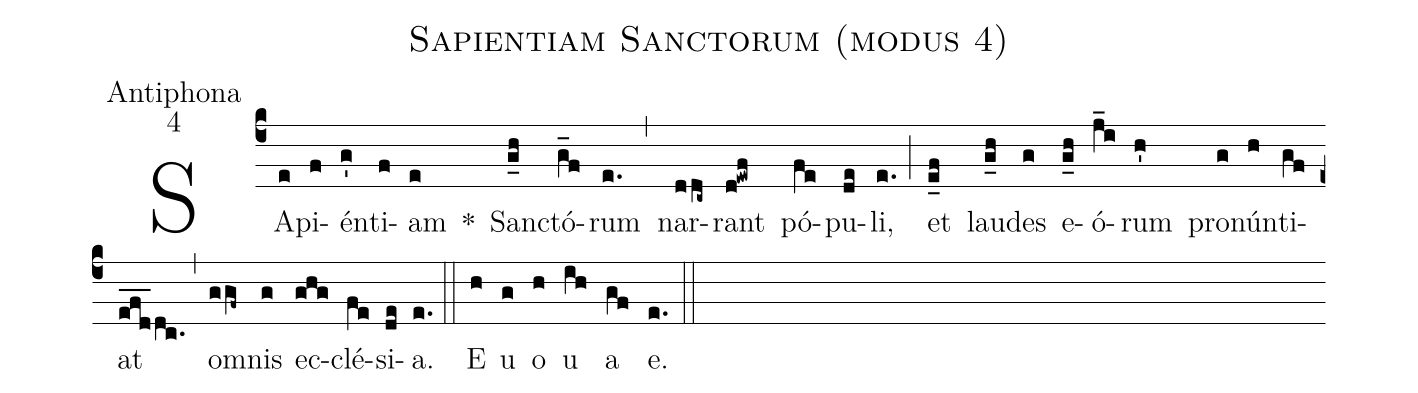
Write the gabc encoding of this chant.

name:Sapientiam Sanctorum (modus 4);
office-part:Antiphona;
mode:4;
%%
(c4)SA(e)pi(f)én(g')ti(f)am(e) *() San(g_h)ctó(g_f)rum(e.) (,)  nar(ddc~)rant(d!ewf) pó(fe)pu(de)li,(e.) (;) et(e_f) lau(g_h)des(g) e(g_h)ó(j_i)rum(h') pro(g)nún(h)ti(gf)at(efd___dc.) (,) om(ggf~)nis(g) ec(ghg)clé(fe)si(de)a.(e.) (::) E(h) u(g) o(h) u(ih) a(gf) e.(e.) (::)
